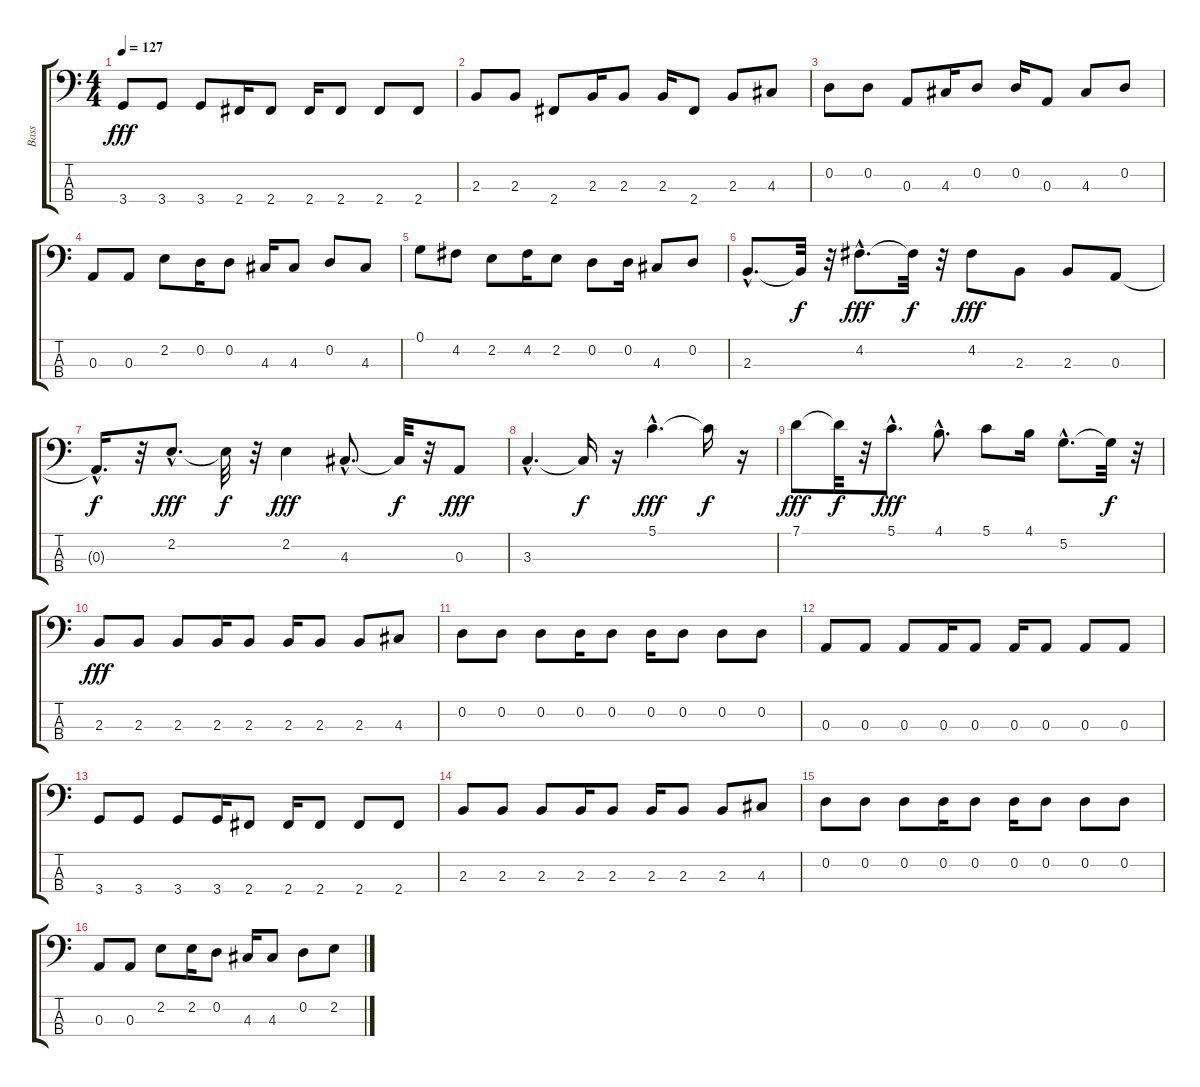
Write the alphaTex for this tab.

\track ("Bass" "Bass") {instrument electricbasspick}
\staff {score tabs}
\tuning (G2 D2 A1 E1) {hide}
\ts (4 4)
\tempo 127
\clef f4
\ks c
3.4.8{dy fff} 3.4.8 3.4.8 2.4.16 2.4.8 2.4.16 2.4.8 2.4.8 2.4.8 |
2.3.8 2.3.8 2.4.8 2.3.16 2.3.8 2.3.16 2.4.8 2.3.8 4.3.8 |
0.2.8 0.2.8 0.3.8 4.3.16 0.2.8 0.2.16 0.3.8 4.3.8 0.2.8 |
0.3.8 0.3.8 2.2.8 0.2.16 0.2.8 4.3.16 4.3.8 0.2.8 4.3.8 |
0.1.8 4.2.8 2.2.8 4.2.16 2.2.8 0.2.8 0.2.16 4.3.8 0.2.8 |
2.3{hac}.8{d} 2.3{t}.32{dy f} r.32 4.2{hac}.8{d dy fff} 4.2{t}.32{dy f} r.32 4.2.8{dy fff} 2.3.8 2.3.8 0.3.8 |
0.3{hac t}.16{d dy f} r.32 2.2{hac}.8{d dy fff} 2.2{t}.32{dy f} r.32 2.2.4{dy fff} 4.3{hac}.8{d} 4.3{t}.32{dy f} r.32 0.3.8{dy fff} |
3.3{hac}.4{d} 3.3{t}.16{dy f} r.16 5.1{hac}.4{d dy fff} 5.1{t}.16{dy f} r.16 |
7.1.8{dy fff} 7.1{t}.32{dy f} r.32 5.1{hac}.8{d dy fff} 4.1{hac}.8{d} 5.1.8 4.1.16 5.2{hac}.8{d} 5.2{t}.32{dy f} r.32 |
2.3.8{dy fff} 2.3.8 2.3.8 2.3.16 2.3.8 2.3.16 2.3.8 2.3.8 4.3.8 |
0.2.8 0.2.8 0.2.8 0.2.16 0.2.8 0.2.16 0.2.8 0.2.8 0.2.8 |
0.3.8 0.3.8 0.3.8 0.3.16 0.3.8 0.3.16 0.3.8 0.3.8 0.3.8 |
3.4.8 3.4.8 3.4.8 3.4.16 2.4.8 2.4.16 2.4.8 2.4.8 2.4.8 |
2.3.8 2.3.8 2.3.8 2.3.16 2.3.8 2.3.16 2.3.8 2.3.8 4.3.8 |
0.2.8 0.2.8 0.2.8 0.2.16 0.2.8 0.2.16 0.2.8 0.2.8 0.2.8 |
0.3.8 0.3.8 2.2.8 2.2.16 0.2.8 4.3.16 4.3.8 0.2.8 2.2.8
